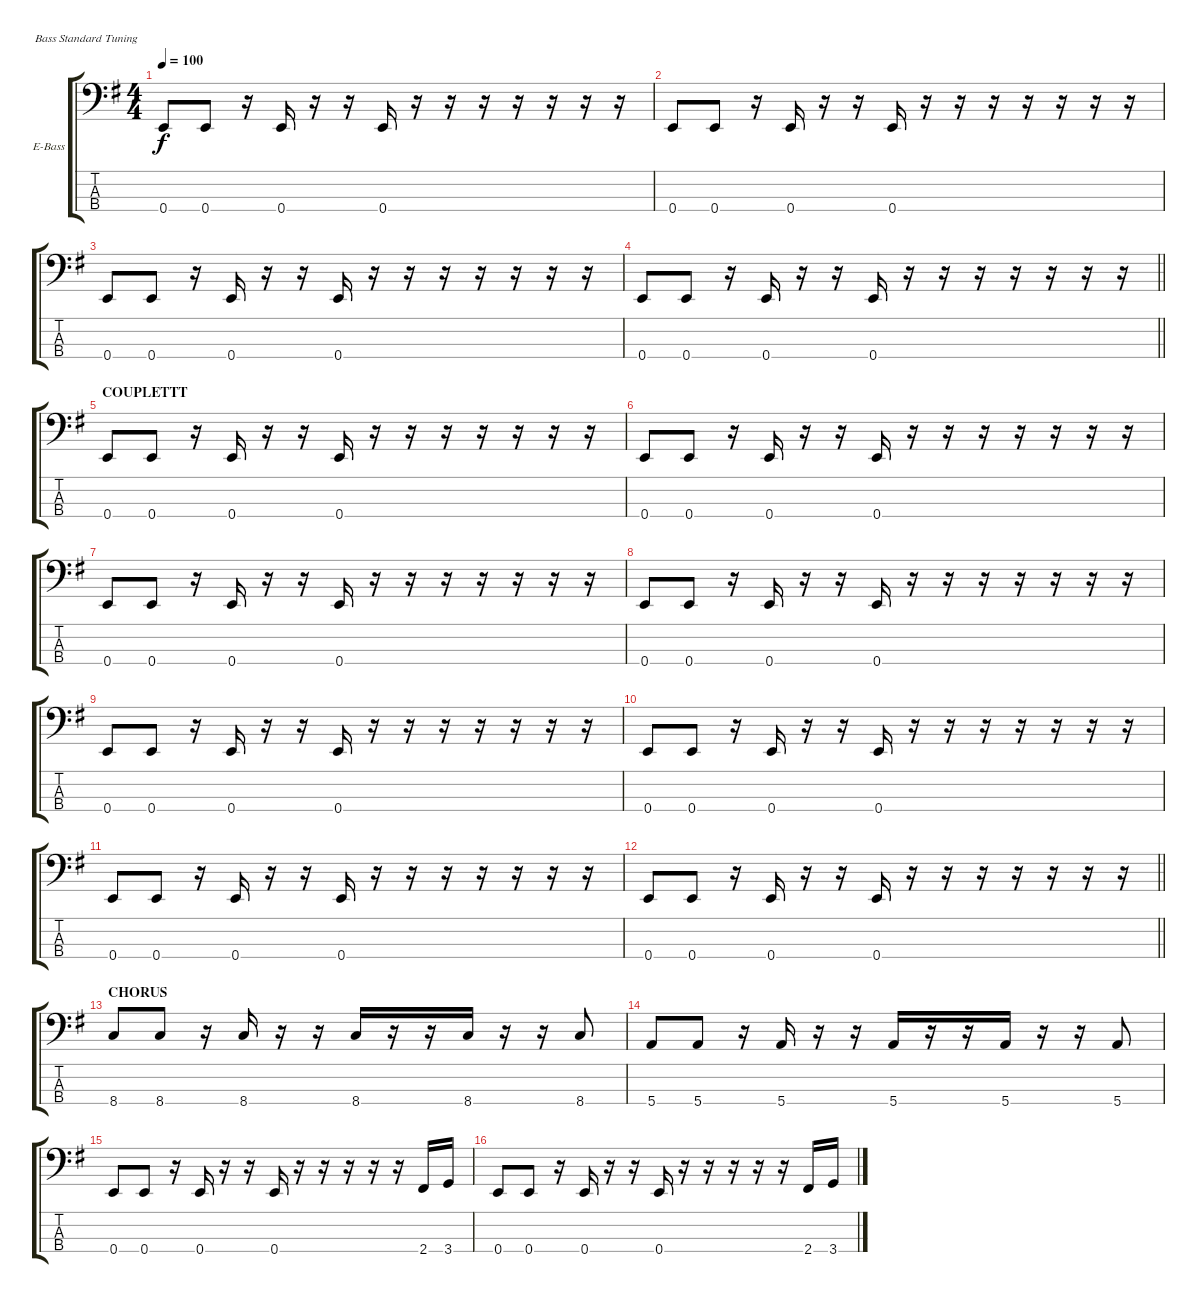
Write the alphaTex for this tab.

\bracketExtendMode groupsimilarinstruments
\firstSystemTrackNameOrientation horizontal
\otherSystemsTrackNameOrientation horizontal
\track ("Bass" "E-Bass") {instrument electricbassfinger}
\staff {score tabs}
\tuning (G2 D2 A1 E1)
\ts (4 4)
\tempo 100
\clef f4
\ks eminor
0.4.8{dy f} 0.4.8 r.16 0.4.16 r.16 r.16 0.4.16 r.16 r.16 r.16 r.16 r.16 r.16 r.16 |
0.4.8 0.4.8 r.16 0.4.16 r.16 r.16 0.4.16 r.16 r.16 r.16 r.16 r.16 r.16 r.16 |
0.4.8 0.4.8 r.16 0.4.16 r.16 r.16 0.4.16 r.16 r.16 r.16 r.16 r.16 r.16 r.16 |
\barLineRight lightlight
0.4.8 0.4.8 r.16 0.4.16 r.16 r.16 0.4.16 r.16 r.16 r.16 r.16 r.16 r.16 r.16 |
\section ("" "COUPLETTT")
0.4.8 0.4.8 r.16 0.4.16 r.16 r.16 0.4.16 r.16 r.16 r.16 r.16 r.16 r.16 r.16 |
0.4.8 0.4.8 r.16 0.4.16 r.16 r.16 0.4.16 r.16 r.16 r.16 r.16 r.16 r.16 r.16 |
0.4.8 0.4.8 r.16 0.4.16 r.16 r.16 0.4.16 r.16 r.16 r.16 r.16 r.16 r.16 r.16 |
0.4.8 0.4.8 r.16 0.4.16 r.16 r.16 0.4.16 r.16 r.16 r.16 r.16 r.16 r.16 r.16 |
0.4.8 0.4.8 r.16 0.4.16 r.16 r.16 0.4.16 r.16 r.16 r.16 r.16 r.16 r.16 r.16 |
0.4.8 0.4.8 r.16 0.4.16 r.16 r.16 0.4.16 r.16 r.16 r.16 r.16 r.16 r.16 r.16 |
0.4.8 0.4.8 r.16 0.4.16 r.16 r.16 0.4.16 r.16 r.16 r.16 r.16 r.16 r.16 r.16 |
\barLineRight lightlight
0.4.8 0.4.8 r.16 0.4.16 r.16 r.16 0.4.16 r.16 r.16 r.16 r.16 r.16 r.16 r.16 |
\section ("" "CHORUS")
8.4.8 8.4.8 r.16 8.4.16 r.16 r.16 8.4.16 r.16 r.16 8.4.16 r.16 r.16 8.4.8 |
5.4.8 5.4.8 r.16 5.4.16 r.16 r.16 5.4.16 r.16 r.16 5.4.16 r.16 r.16 5.4.8 |
0.4.8 0.4.8 r.16 0.4.16 r.16 r.16 0.4.16 r.16 r.16 r.16 r.16 r.16 2.4.16 3.4.16 |
0.4.8 0.4.8 r.16 0.4.16 r.16 r.16 0.4.16 r.16 r.16 r.16 r.16 r.16 2.4.16 3.4.16
